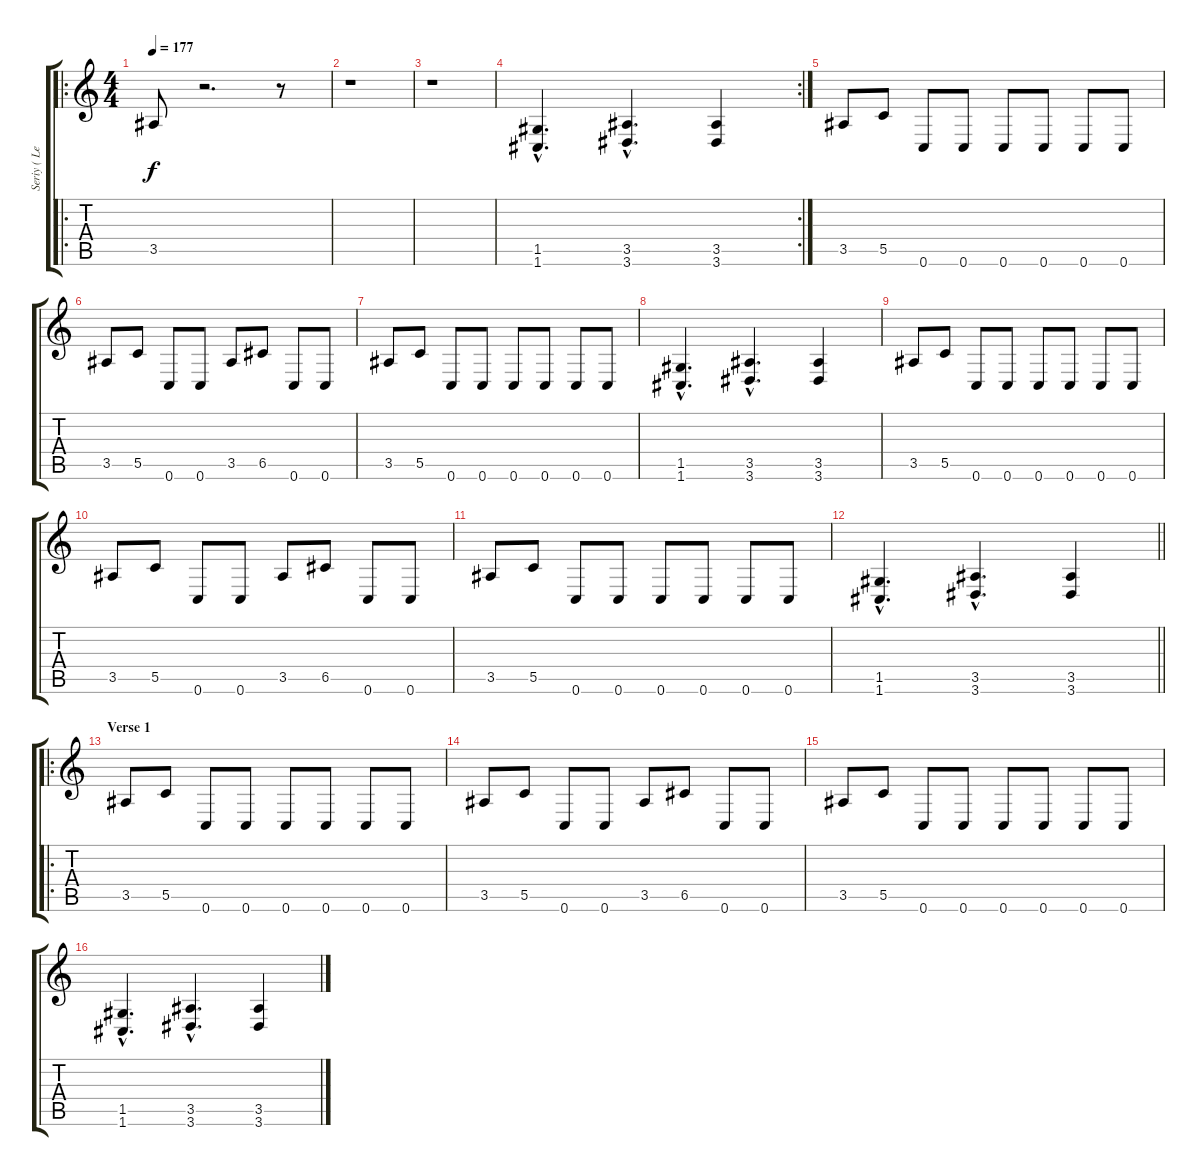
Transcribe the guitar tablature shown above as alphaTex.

\track ("Seriy ( Lead Guitar )" "Seriy ( Le") {instrument distortionguitar}
\staff {score tabs}
\tuning (D4 A3 F3 C3 G2 C2) {hide}
\ro
\ts (4 4)
\tempo 177
\clef g2
\ks c
3.5.8{dy f} r.2{d} r.8 |
r.1 |
r.1 |
\rc 2
(1.5{hac} 1.6{hac}).4{d} (3.5{hac} 3.6{hac}).4{d} (3.5 3.6).4 |
3.5.8 5.5.8 0.6.8 0.6.8 0.6.8 0.6.8 0.6.8 0.6.8 |
3.5.8 5.5.8 0.6.8 0.6.8 3.5.8 6.5.8 0.6.8 0.6.8 |
3.5.8 5.5.8 0.6.8 0.6.8 0.6.8 0.6.8 0.6.8 0.6.8 |
(1.5{hac} 1.6{hac}).4{d} (3.5{hac} 3.6{hac}).4{d} (3.5 3.6).4 |
3.5.8 5.5.8 0.6.8 0.6.8 0.6.8 0.6.8 0.6.8 0.6.8 |
3.5.8 5.5.8 0.6.8 0.6.8 3.5.8 6.5.8 0.6.8 0.6.8 |
3.5.8 5.5.8 0.6.8 0.6.8 0.6.8 0.6.8 0.6.8 0.6.8 |
\barLineRight lightlight
(1.5{hac} 1.6{hac}).4{d} (3.5{hac} 3.6{hac}).4{d} (3.5 3.6).4 |
\ro
\section ("" "Verse 1")
3.5.8 5.5.8 0.6.8 0.6.8 0.6.8 0.6.8 0.6.8 0.6.8 |
3.5.8 5.5.8 0.6.8 0.6.8 3.5.8 6.5.8 0.6.8 0.6.8 |
3.5.8 5.5.8 0.6.8 0.6.8 0.6.8 0.6.8 0.6.8 0.6.8 |
(1.5{hac} 1.6{hac}).4{d} (3.5{hac} 3.6{hac}).4{d} (3.5 3.6).4
